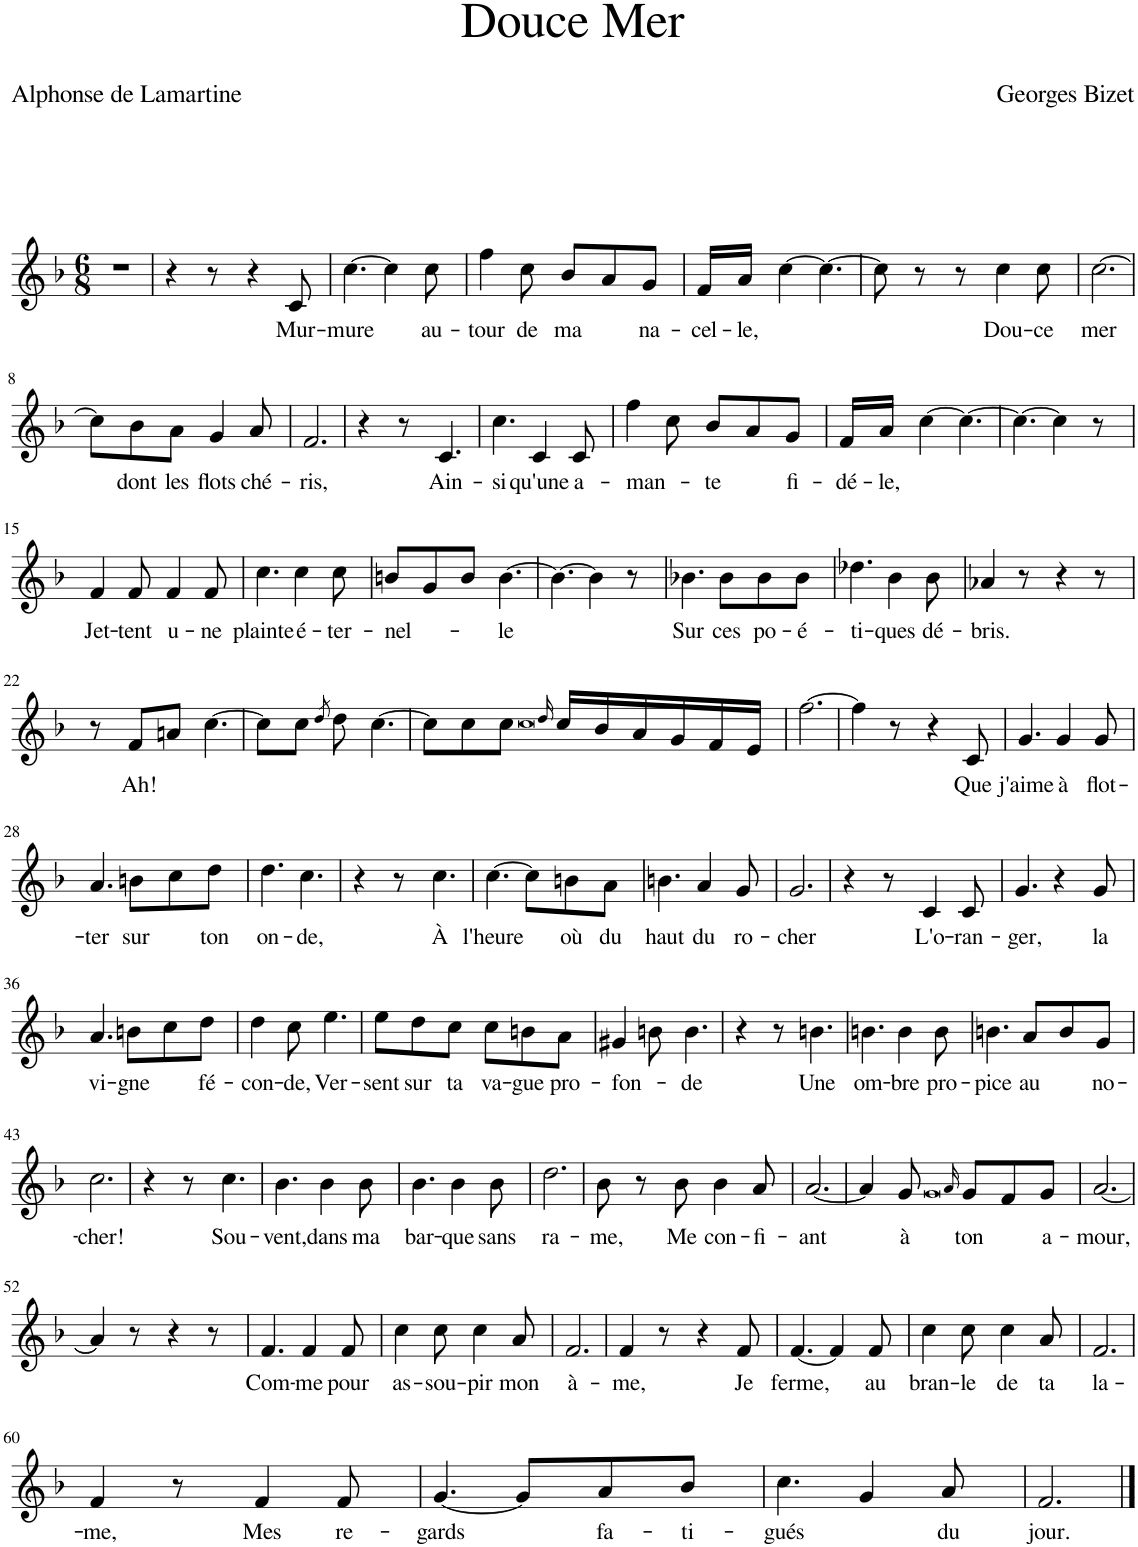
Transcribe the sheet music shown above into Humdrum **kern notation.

**kern	**text
*part1	*part1
*staff1	*staff1
*I"Piano	*
*I'Pno	*
*clefG2	*
*k[b-]	*
*M6/8	*
=1	=1
2.r	.
=2	=2
4r	.
8r	.
4r	.
!	!LO:LY:b
8c/	Mur-
=3	=3
!	!LO:LY:b
[4.cc\	-mure
4cc\]	.
!	!LO:LY:b
8cc\	au-
=4	=4
!	!LO:LY:b
4ff\	-tour
!	!LO:LY:b
8cc\	de
!	!LO:LY:b
8b-/L	ma
8a/	.
!	!LO:LY:b
8g/J	na-
=5	=5
!	!LO:LY:b
16f/LL	-cel-
!	!LO:LY:b
16a/JJ	-le,
[4cc\	.
4.cc\_	.
=6	=6
8cc\]	.
8r	.
8r	.
!	!LO:LY:b
4cc\	Dou-
!	!LO:LY:b
8cc\	-ce
=7	=7
!	!LO:LY:b
[2.cc\	mer
!!LO:LB:g=z
=8	=8
8cc\L]	.
!	!LO:LY:b
8b-\	dont
!	!LO:LY:b
8a\J	les
!	!LO:LY:b
4g/	flots
!	!LO:LY:b
8a/	ché-
=9	=9
!	!LO:LY:b
2.f/	-ris,
=10	=10
4r	.
8r	.
!	!LO:LY:b
4.c/	Ain-
=11	=11
!	!LO:LY:b
4.cc\	-si
!	!LO:LY:b
4c/	qu'une
!	!LO:LY:b
8c/	a-
=12	=12
!	!LO:LY:b
4ff\	-man-
8cc\	.
!	!LO:LY:b
8b-/L	-te
8a/	.
!	!LO:LY:b
8g/J	fi-
=13	=13
!	!LO:LY:b
16f/LL	-dé-
!	!LO:LY:b
16a/JJ	-le,
[4cc\	.
4.cc\_	.
=14	=14
4.cc\_	.
4cc\]	.
8r	.
!!LO:LB:g=z
=15	=15
!	!LO:LY:b
4f/	Jet-
!	!LO:LY:b
8f/	-tent
!	!LO:LY:b
4f/	u-
!	!LO:LY:b
8f/	-ne
=16	=16
!	!LO:LY:b
4.cc\	plainte
!	!LO:LY:b
4cc\	é-
!	!LO:LY:b
8cc\	-ter-
=17	=17
!	!LO:LY:b
8bn/L	-nel-
8g/	.
8b/J	.
!	!LO:LY:b
[4.b\	-le
=18	=18
4.b\_	.
4b\]	.
8r	.
=19	=19
!	!LO:LY:b
4.b-X\	Sur
!	!LO:LY:b
8b-\L	ces
!	!LO:LY:b
8b-\	po-
!	!LO:LY:b
8b-\J	-é-
=20	=20
!	!LO:LY:b
4.dd-X\	-ti-
!	!LO:LY:b
4b-\	-ques
!	!LO:LY:b
8b-\	dé-
=21	=21
!	!LO:LY:b
4a-X/	-bris.
8r	.
4r	.
8r	.
!!LO:LB:g=z
=22	=22
8r	.
!	!LO:LY:b
8f/L	Ah!
8an/J	.
[4.cc\	.
=23	=23
8cc\L]	.
8cc\J	.
8qdd/	.
8dd\	.
[4.cc\	.
=24	=24
8cc\L]	.
8cc\	.
8cc\J	.
0qcc	.
16qdd/	.
16cc/LL	.
16b-/	.
16a/	.
16g/	.
16f/	.
16e/JJ	.
=25	=25
[2.ff\	.
=26	=26
4ff\]	.
8r	.
4r	.
!	!LO:LY:b
8c/	Que
=27	=27
!	!LO:LY:b
4.g/	j'aime
!	!LO:LY:b
4g/	à
!	!LO:LY:b
8g/	flot-
!!LO:LB:g=z
=28	=28
!	!LO:LY:b
4.a/	-ter
!	!LO:LY:b
8bn\L	sur
8cc\	.
!	!LO:LY:b
8dd\J	ton
=29	=29
!	!LO:LY:b
4.dd\	on-
!	!LO:LY:b
4.cc\	-de,
=30	=30
4r	.
8r	.
!	!LO:LY:b
4.cc\	À
=31	=31
!	!LO:LY:b
[4.cc\	l'heure
8cc\L]	.
!	!LO:LY:b
8bn\	où
!	!LO:LY:b
8a\J	du
=32	=32
!	!LO:LY:b
4.bn\	haut
!	!LO:LY:b
4a/	du
!	!LO:LY:b
8g/	ro-
=33	=33
!	!LO:LY:b
2.g/	-cher
=34	=34
4r	.
8r	.
!	!LO:LY:b
4c/	L'o-
!	!LO:LY:b
8c/	-ran-
=35	=35
!	!LO:LY:b
4.g/	-ger,
4r	.
!	!LO:LY:b
8g/	la
!!LO:LB:g=z
=36	=36
!	!LO:LY:b
4.a/	vi-
!	!LO:LY:b
8bn\L	-gne
8cc\	.
!	!LO:LY:b
8dd\J	fé-
=37	=37
!	!LO:LY:b
4dd\	-con-
!	!LO:LY:b
8cc\	-de,
!	!LO:LY:b
4.ee\	Ver-
=38	=38
!	!LO:LY:b
8ee\L	-sent
!	!LO:LY:b
8dd\	sur
!	!LO:LY:b
8cc\J	ta
!	!LO:LY:b
8cc\L	va-
!	!LO:LY:b
8bn\	-gue
!	!LO:LY:b
8a\J	pro-
=39	=39
!	!LO:LY:b
4g#X/	-fon-
8bn\	.
!	!LO:LY:b
4.b\	-de
=40	=40
4r	.
8r	.
!	!LO:LY:b
4.bn\	Une
=41	=41
!	!LO:LY:b
4.bn\	om-
!	!LO:LY:b
4b\	-bre
!	!LO:LY:b
8b\	pro-
=42	=42
!	!LO:LY:b
4.bn\	-pice
!	!LO:LY:b
8a/L	au
8b/	.
!	!LO:LY:b
8g/J	no-
!!LO:LB:g=z
=43	=43
!	!LO:LY:b
2.cc\	-cher!
=44	=44
4r	.
8r	.
!	!LO:LY:b
4.cc\	Sou-
=45	=45
!	!LO:LY:b
4.b-\	-vent,
!	!LO:LY:b
4b-\	dans
!	!LO:LY:b
8b-\	ma
=46	=46
!	!LO:LY:b
4.b-\	bar-
!	!LO:LY:b
4b-\	-que
!	!LO:LY:b
8b-\	sans
=47	=47
!	!LO:LY:b
2.dd\	ra-
=48	=48
!	!LO:LY:b
8b-\	-me,
8r	.
!	!LO:LY:b
8b-\	Me
!	!LO:LY:b
4b-\	con-
!	!LO:LY:b
8a/	-fi-
=49	=49
!	!LO:LY:b
[2.a/	-ant
=50	=50
4a/]	.
!	!LO:LY:b
8g/	à
0qg	.
16qa/	.
!	!LO:LY:b
8g/L	ton
8f/	.
!	!LO:LY:b
8g/J	a-
=51	=51
!	!LO:LY:b
[2.a/	-mour,
!!LO:LB:g=z
=52	=52
4a/]	.
8r	.
4r	.
8r	.
=53	=53
!	!LO:LY:b
4.f/	Com-
!	!LO:LY:b
4f/	-me
!	!LO:LY:b
8f/	pour
=54	=54
!	!LO:LY:b
4cc\	as-
!	!LO:LY:b
8cc\	-sou-
!	!LO:LY:b
4cc\	-pir
!	!LO:LY:b
8a/	mon
=55	=55
!	!LO:LY:b
2.f/	à-
=56	=56
!	!LO:LY:b
4f/	-me,
8r	.
4r	.
!	!LO:LY:b
8f/	Je
=57	=57
!	!LO:LY:b
[4.f/	ferme,
4f/]	.
!	!LO:LY:b
8f/	au
=58	=58
!	!LO:LY:b
4cc\	bran-
!	!LO:LY:b
8cc\	-le
!	!LO:LY:b
4cc\	de
!	!LO:LY:b
8a/	ta
=59	=59
!	!LO:LY:b
2.f/	la-
!!LO:LB:g=z
=60	=60
!	!LO:LY:b
4f/	-me,
8r	.
!	!LO:LY:b
4f/	Mes
!	!LO:LY:b
8f/	re-
=61	=61
!	!LO:LY:b
[4.g/	-gards
8g/L]	.
!	!LO:LY:b
8a/	fa-
!	!LO:LY:b
8b-/J	-ti-
=62	=62
!	!LO:LY:b
4.cc\	-gués
4g/	.
!	!LO:LY:b
8a/	du
=63	=63
!	!LO:LY:b
2.f/	jour.
==	==
*-	*-
